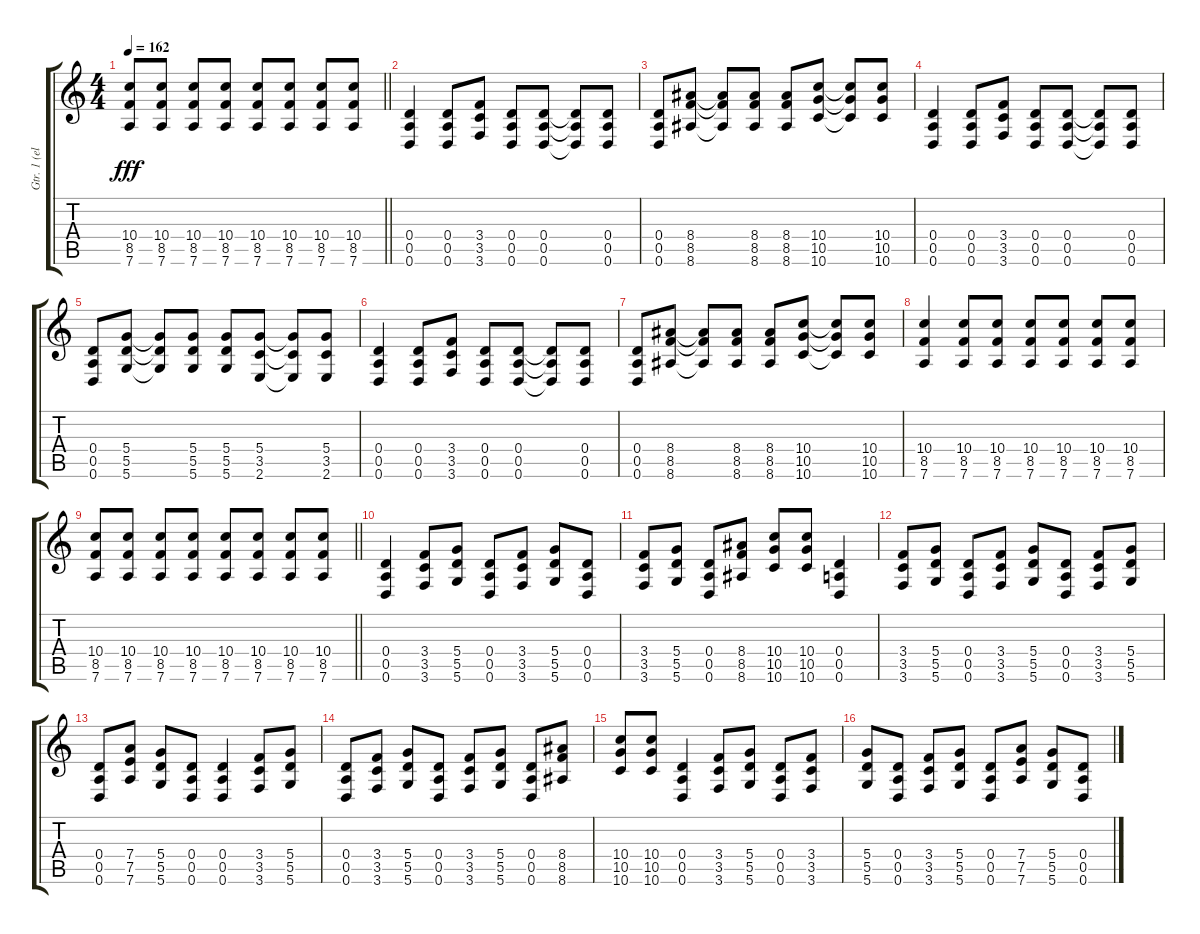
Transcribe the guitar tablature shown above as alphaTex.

\track ("Gtr. 1 (elec. w/dist.)" "Gtr. 1 (el") {instrument distortionguitar}
\staff {score tabs}
\tuning (E4 B3 G3 D3 A2 D2) {hide}
\ts (4 4)
\tempo 162
\clef g2
\barLineRight lightlight
\ks c
(10.4 8.5 7.6).8{dy fff} (10.4 8.5 7.6).8 (10.4 8.5 7.6).8 (10.4 8.5 7.6).8 (10.4 8.5 7.6).8 (10.4 8.5 7.6).8 (10.4 8.5 7.6).8 (10.4 8.5 7.6).8 |
(0.4 0.5 0.6).4 (0.4 0.5 0.6).8 (3.4 3.5 3.6).8 (0.4 0.5 0.6).8 (0.4 0.5 0.6).8 (0.4{t} 0.5{t} 0.6{t}).8 (0.4 0.5 0.6).8 |
(0.4 0.5 0.6).8 (8.4 8.5 8.6).8 (8.4{t} 8.5{t} 8.6{t}).8 (8.4 8.5 8.6).8 (8.4 8.5 8.6).8 (10.4 10.5 10.6).8 (10.4{t} 10.5{t} 10.6{t}).8 (10.4 10.5 10.6).8 |
(0.4 0.5 0.6).4 (0.4 0.5 0.6).8 (3.4 3.5 3.6).8 (0.4 0.5 0.6).8 (0.4 0.5 0.6).8 (0.4{t} 0.5{t} 0.6{t}).8 (0.4 0.5 0.6).8 |
(0.4 0.5 0.6).8 (5.4 5.5 5.6).8 (5.4{t} 5.5{t} 5.6{t}).8 (5.4 5.5 5.6).8 (5.4 5.5 5.6).8 (5.4 3.5 2.6).8 (5.4{t} 3.5{t} 2.6{t}).8 (5.4 3.5 2.6).8 |
(0.4 0.5 0.6).4 (0.4 0.5 0.6).8 (3.4 3.5 3.6).8 (0.4 0.5 0.6).8 (0.4 0.5 0.6).8 (0.4{t} 0.5{t} 0.6{t}).8 (0.4 0.5 0.6).8 |
(0.4 0.5 0.6).8 (8.4 8.5 8.6).8 (8.4{t} 8.5{t} 8.6{t}).8 (8.4 8.5 8.6).8 (8.4 8.5 8.6).8 (10.4 10.5 10.6).8 (10.4{t} 10.5{t} 10.6{t}).8 (10.4 10.5 10.6).8 |
(10.4 8.5 7.6).4 (10.4 8.5 7.6).8 (10.4 8.5 7.6).8 (10.4 8.5 7.6).8 (10.4 8.5 7.6).8 (10.4 8.5 7.6).8 (10.4 8.5 7.6).8 |
\barLineRight lightlight
(10.4 8.5 7.6).8 (10.4 8.5 7.6).8 (10.4 8.5 7.6).8 (10.4 8.5 7.6).8 (10.4 8.5 7.6).8 (10.4 8.5 7.6).8 (10.4 8.5 7.6).8 (10.4 8.5 7.6).8 |
(0.4 0.5 0.6).4 (3.4 3.5 3.6).8 (5.4 5.5 5.6).8 (0.4 0.5 0.6).8 (3.4 3.5 3.6).8 (5.4 5.5 5.6).8 (0.4 0.5 0.6).8 |
(3.4 3.5 3.6).8 (5.4 5.5 5.6).8 (0.4 0.5 0.6).8 (8.4 8.5 8.6).8 (10.4 10.5 10.6).8 (10.4 10.5 10.6).8 (0.4 0.5 0.6).4 |
(3.4 3.5 3.6).8 (5.4 5.5 5.6).8 (0.4 0.5 0.6).8 (3.4 3.5 3.6).8 (5.4 5.5 5.6).8 (0.4 0.5 0.6).8 (3.4 3.5 3.6).8 (5.4 5.5 5.6).8 |
(0.4 0.5 0.6).8 (7.4 7.5 7.6).8 (5.4 5.5 5.6).8 (0.4 0.5 0.6).8 (0.4 0.5 0.6).4 (3.4 3.5 3.6).8 (5.4 5.5 5.6).8 |
(0.4 0.5 0.6).8 (3.4 3.5 3.6).8 (5.4 5.5 5.6).8 (0.4 0.5 0.6).8 (3.4 3.5 3.6).8 (5.4 5.5 5.6).8 (0.4 0.5 0.6).8 (8.4 8.5 8.6).8 |
(10.4 10.5 10.6).8 (10.4 10.5 10.6).8 (0.4 0.5 0.6).4 (3.4 3.5 3.6).8 (5.4 5.5 5.6).8 (0.4 0.5 0.6).8 (3.4 3.5 3.6).8 |
(5.4 5.5 5.6).8 (0.4 0.5 0.6).8 (3.4 3.5 3.6).8 (5.4 5.5 5.6).8 (0.4 0.5 0.6).8 (7.4 7.5 7.6).8 (5.4 5.5 5.6).8 (0.4 0.5 0.6).8
